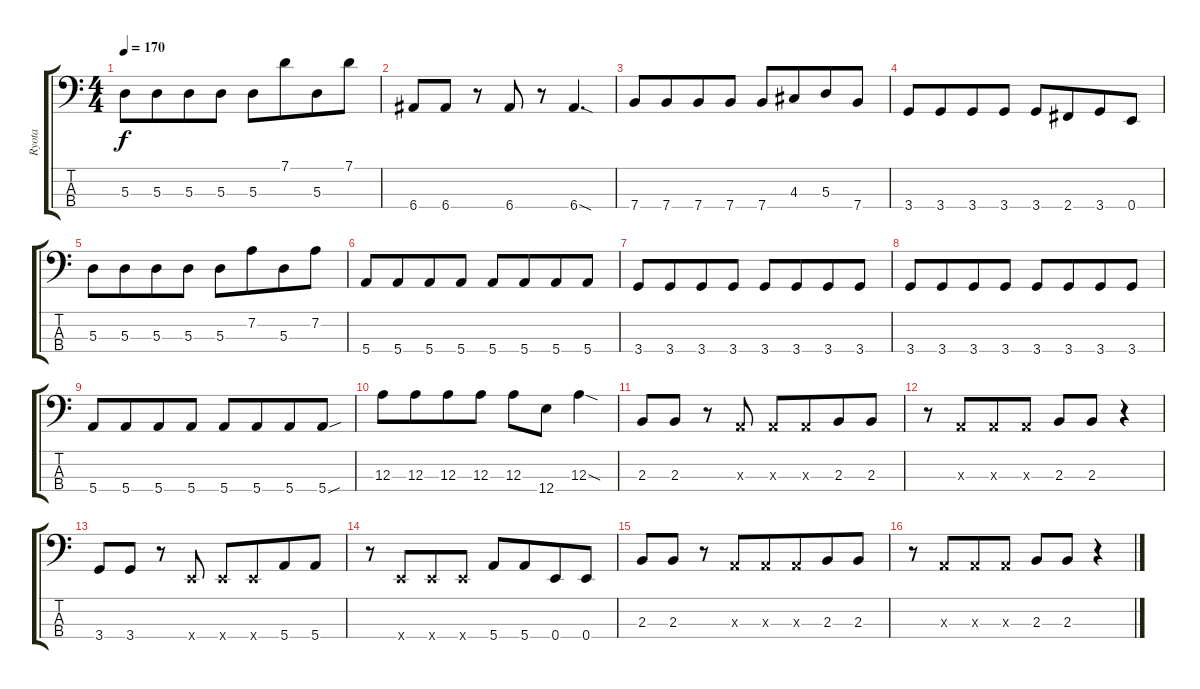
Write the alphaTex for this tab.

\track ("Ryota" "Ryota") {instrument electricbassfinger}
\staff {score tabs}
\tuning (G2 D2 A1 E1) {hide}
\ts (4 4)
\tempo 170
\clef f4
\ks c
5.3.8{dy f} 5.3.8{beam merge} 5.3.8 5.3.8 5.3.8 7.1.8{beam merge} 5.3.8 7.1.8 |
6.4.8 6.4.8 r.8 6.4.8 r.8 6.4{sod}.4{d} |
7.4.8 7.4.8{beam merge} 7.4.8 7.4.8 7.4.8 4.3.8{beam merge} 5.3.8 7.4.8 |
3.4.8 3.4.8{beam merge} 3.4.8 3.4.8 3.4.8 2.4.8{beam merge} 3.4.8 0.4.8 |
5.3.8 5.3.8{beam merge} 5.3.8 5.3.8 5.3.8 7.2.8{beam merge} 5.3.8 7.2.8 |
5.4.8 5.4.8{beam merge} 5.4.8 5.4.8 5.4.8 5.4.8{beam merge} 5.4.8 5.4.8 |
3.4.8 3.4.8{beam merge} 3.4.8 3.4.8 3.4.8 3.4.8{beam merge} 3.4.8 3.4.8 |
3.4.8 3.4.8{beam merge} 3.4.8 3.4.8 3.4.8 3.4.8{beam merge} 3.4.8 3.4.8 |
5.4.8 5.4.8{beam merge} 5.4.8 5.4.8 5.4.8 5.4.8{beam merge} 5.4.8 5.4{sou}.8 |
12.3.8 12.3.8{beam merge} 12.3.8 12.3.8 12.3.8 12.4.8 12.3{sod}.4 |
2.3.8 2.3.8 r.8 0.3{x}.8 0.3{x}.8 0.3{x}.8{beam merge} 2.3.8 2.3.8 |
r.8 0.3{x}.8{beam merge} 0.3{x}.8 0.3{x}.8 2.3.8 2.3.8 r.4 |
3.4.8 3.4.8 r.8 0.4{x}.8 0.4{x}.8 0.4{x}.8{beam merge} 5.4.8 5.4.8 |
r.8 0.4{x}.8{beam merge} 0.4{x}.8 0.4{x}.8 5.4.8 5.4.8{beam merge} 0.4.8 0.4.8 |
2.3.8 2.3.8 r.8 0.3{x}.8{beam merge} 0.3{x}.8 0.3{x}.8{beam merge} 2.3.8 2.3.8 |
r.8 0.3{x}.8{beam merge} 0.3{x}.8 0.3{x}.8 2.3.8 2.3.8 r.4
